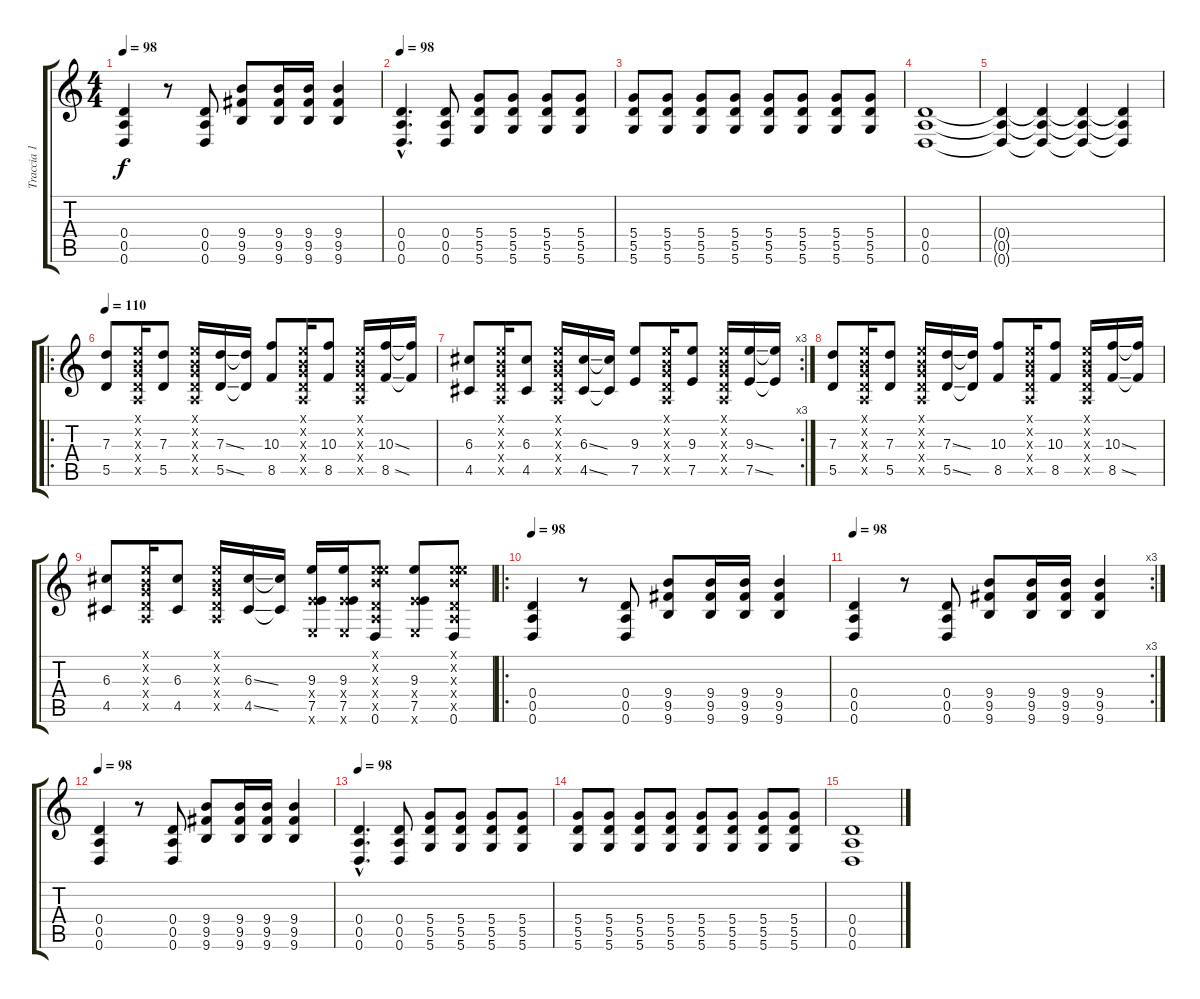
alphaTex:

\track ("Traccia 1" "Traccia 1") {instrument distortionguitar}
\staff {score tabs}
\tuning (E4 B3 G3 D3 A2 D2) {hide}
\ts (4 4)
\tempo 98
\clef g2
\ks c
(0.4 0.5 0.6).4{dy f} r.8 (0.4 0.5 0.6).8 (9.4 9.5 9.6).8 (9.4 9.5 9.6).16 (9.4 9.5 9.6).16 (9.4 9.5 9.6).4 |
\tempo 98
(0.4{hac} 0.5{hac} 0.6{hac}).4{d} (0.4 0.5 0.6).8 (5.4 5.5 5.6).8 (5.4 5.5 5.6).8 (5.4 5.5 5.6).8 (5.4 5.5 5.6).8 |
(5.4 5.5 5.6).8 (5.4 5.5 5.6).8 (5.4 5.5 5.6).8 (5.4 5.5 5.6).8 (5.4 5.5 5.6).8 (5.4 5.5 5.6).8 (5.4 5.5 5.6).8 (5.4 5.5 5.6).8 |
(0.4 0.5 0.6).1 |
(0.4{t} 0.5{t} 0.6{t}).4 (0.4{t} 0.5{t} 0.6{t}).4 (0.4{t} 0.5{t} 0.6{t}).4 (0.4{t} 0.5{t} 0.6{t}).4 |
\ro
\tempo 110
(7.3 5.5).8 (0.1{x} 0.2{x} 0.3{x} 0.4{x} 0.5{x}).16 (7.3 5.5).8 (0.1{x} 0.2{x} 0.3{x} 0.4{x} 0.5{x}).16 (7.3{ss} 5.5{ss}).16 (7.3{t} 5.5{t}).16 (10.3 8.5).8 (0.1{x} 0.2{x} 0.3{x} 0.4{x} 0.5{x}).16 (10.3 8.5).8 (0.1{x} 0.2{x} 0.3{x} 0.4{x} 0.5{x}).16 (10.3{ss} 8.5{ss}).16 (10.3{t} 8.5{t}).16 |
\rc 3
(6.3 4.5).8 (0.1{x} 0.2{x} 0.3{x} 0.4{x} 0.5{x}).16 (6.3 4.5).8 (0.1{x} 0.2{x} 0.3{x} 0.4{x} 0.5{x}).16 (6.3{ss} 4.5{ss}).16 (6.3{t} 4.5{t}).16 (9.3 7.5).8 (0.1{x} 0.2{x} 0.3{x} 0.4{x} 0.5{x}).16 (9.3 7.5).8 (0.1{x} 0.2{x} 0.3{x} 0.4{x} 0.5{x}).16 (9.3{ss} 7.5{ss}).16 (9.3{t} 7.5{t}).16 |
(7.3 5.5).8 (0.1{x} 0.2{x} 0.3{x} 0.4{x} 0.5{x}).16 (7.3 5.5).8 (0.1{x} 0.2{x} 0.3{x} 0.4{x} 0.5{x}).16 (7.3{ss} 5.5{ss}).16 (7.3{t} 5.5{t}).16 (10.3 8.5).8 (0.1{x} 0.2{x} 0.3{x} 0.4{x} 0.5{x}).16 (10.3 8.5).8 (0.1{x} 0.2{x} 0.3{x} 0.4{x} 0.5{x}).16 (10.3{ss} 8.5{ss}).16 (10.3{t} 8.5{t}).16 |
(6.3 4.5).8 (0.1{x} 0.2{x} 0.3{x} 0.4{x} 0.5{x}).16 (6.3 4.5).8 (0.1{x} 0.2{x} 0.3{x} 0.4{x} 0.5{x}).16 (6.3{ss} 4.5{ss}).16 (6.3{t} 4.5{t}).16 (9.3 2.4{x} 7.5 2.6{x}).16 (9.3 2.4{x} 7.5 2.6{x}).16 (0.1{x} 0.2{x} 9.3{x} 0.4{x} 0.5{x} 0.6).8 (9.3 2.4{x} 7.5 2.6{x}).8 (0.1{x} 0.2{x} 9.3{x} 0.4{x} 0.5{x} 0.6).8 |
\ro
\tempo 98
(0.4 0.5 0.6).4 r.8 (0.4 0.5 0.6).8 (9.4 9.5 9.6).8 (9.4 9.5 9.6).16 (9.4 9.5 9.6).16 (9.4 9.5 9.6).4 |
\rc 3
\tempo 98
(0.4 0.5 0.6).4 r.8 (0.4 0.5 0.6).8 (9.4 9.5 9.6).8 (9.4 9.5 9.6).16 (9.4 9.5 9.6).16 (9.4 9.5 9.6).4 |
\tempo 98
(0.4 0.5 0.6).4 r.8 (0.4 0.5 0.6).8 (9.4 9.5 9.6).8 (9.4 9.5 9.6).16 (9.4 9.5 9.6).16 (9.4 9.5 9.6).4 |
\tempo 98
(0.4{hac} 0.5{hac} 0.6{hac}).4{d} (0.4 0.5 0.6).8 (5.4 5.5 5.6).8 (5.4 5.5 5.6).8 (5.4 5.5 5.6).8 (5.4 5.5 5.6).8 |
(5.4 5.5 5.6).8 (5.4 5.5 5.6).8 (5.4 5.5 5.6).8 (5.4 5.5 5.6).8 (5.4 5.5 5.6).8 (5.4 5.5 5.6).8 (5.4 5.5 5.6).8 (5.4 5.5 5.6).8 |
(0.4 0.5 0.6).1
